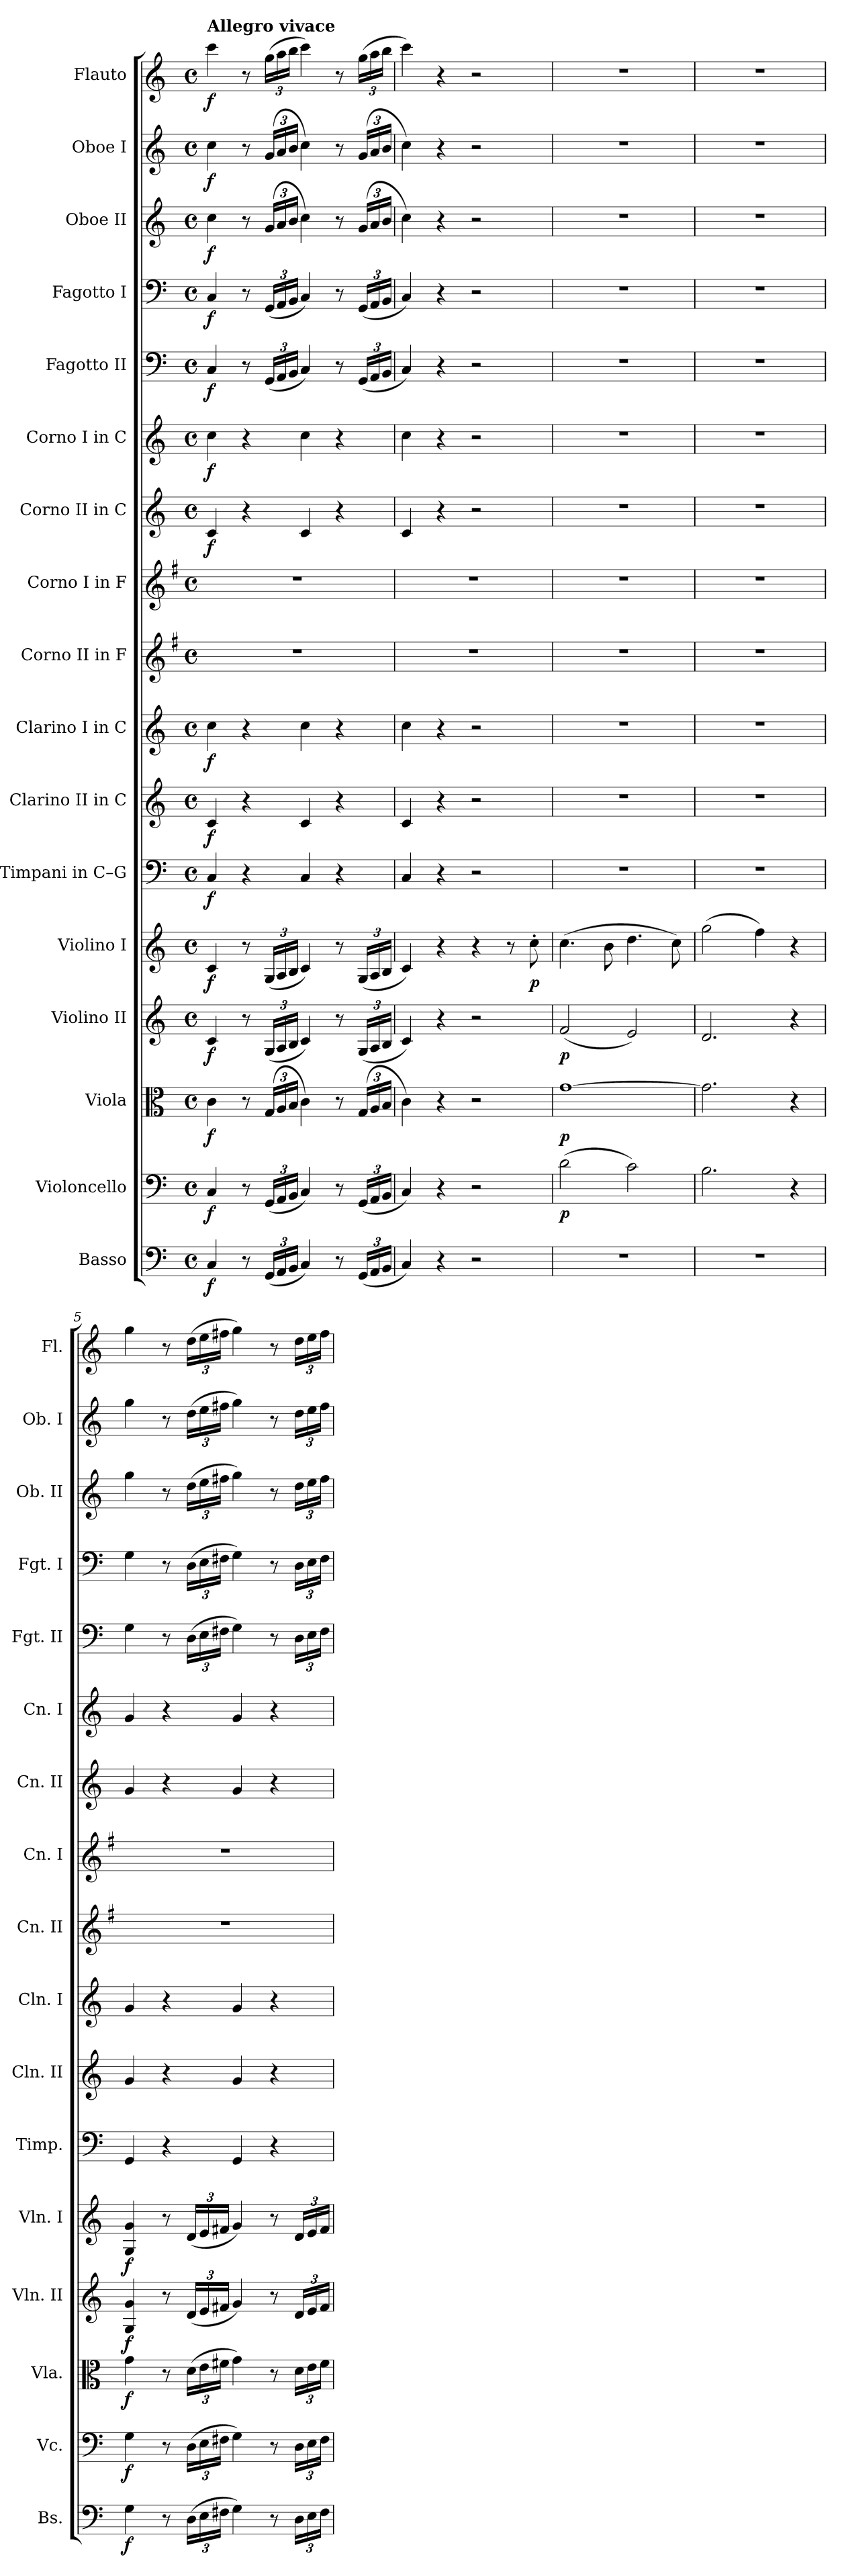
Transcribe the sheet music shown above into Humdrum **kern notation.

**kern	**dynam	**kern	**dynam	**kern	**dynam	**kern	**dynam	**kern	**dynam	**kern	**dynam	**kern	**dynam	**kern	**dynam	**kern	**kern	**kern	**dynam	**kern	**dynam	**kern	**dynam	**kern	**dynam	**kern	**dynam	**kern	**dynam	**kern	**dynam
*part17	*part17	*part16	*part16	*part15	*part15	*part14	*part14	*part13	*part13	*part12	*part12	*part11	*part11	*part10	*part10	*part9	*part8	*part7	*part7	*part6	*part6	*part5	*part5	*part4	*part4	*part3	*part3	*part2	*part2	*part1	*part1
*staff17	*staff17	*staff16	*staff16	*staff15	*staff15	*staff14	*staff14	*staff13	*staff13	*staff12	*staff12	*staff11	*staff11	*staff10	*staff10	*staff9	*staff8	*staff7	*staff7	*staff6	*staff6	*staff5	*staff5	*staff4	*staff4	*staff3	*staff3	*staff2	*staff2	*staff1	*staff1
*I"Basso	*	*I"Violoncello	*	*I"Viola	*	*I"Violino II	*	*I"Violino I	*	*I"Timpani in C–G	*	*I"Clarino II in C	*	*I"Clarino I in C	*	*I"Corno II in F	*I"Corno I in F	*I"Corno II in C	*	*I"Corno I in C	*	*I"Fagotto II	*	*I"Fagotto I	*	*I"Oboe II	*	*I"Oboe I	*	*I"Flauto	*
*I'Bs.	*	*I'Vc.	*	*I'Vla.	*	*I'Vln. II	*	*I'Vln. I	*	*I'Timp.	*	*I'Cln. II	*	*I'Cln. I	*	*I'Cn. II	*I'Cn. I	*I'Cn. II	*	*I'Cn. I	*	*I'Fgt. II	*	*I'Fgt. I	*	*I'Ob. II	*	*I'Ob. I	*	*I'Fl.	*
*clefF4	*	*clefF4	*	*clefC3	*	*clefG2	*	*clefG2	*	*clefF4	*	*clefG2	*	*clefG2	*	*clefG2	*clefG2	*clefG2	*	*clefG2	*	*clefF4	*	*clefF4	*	*clefG2	*	*clefG2	*	*clefG2	*
*ITrd7c12	*	*	*	*	*	*	*	*	*	*	*	*	*	*	*	*ITrd4c7	*ITrd4c7	*ITrd7c12	*	*ITrd7c12	*	*	*	*	*	*	*	*	*	*	*
*k[]	*	*k[]	*	*k[]	*	*k[]	*	*k[]	*	*k[]	*	*k[]	*	*k[]	*	*k[]	*k[]	*k[]	*	*k[]	*	*k[]	*	*k[]	*	*k[]	*	*k[]	*	*k[]	*
*M4/4	*	*M4/4	*	*M4/4	*	*M4/4	*	*M4/4	*	*M4/4	*	*M4/4	*	*M4/4	*	*M4/4	*M4/4	*M4/4	*	*M4/4	*	*M4/4	*	*M4/4	*	*M4/4	*	*M4/4	*	*M4/4	*
*met(c)	*	*met(c)	*	*met(c)	*	*met(c)	*	*met(c)	*	*met(c)	*	*met(c)	*	*met(c)	*	*met(c)	*met(c)	*met(c)	*	*met(c)	*	*met(c)	*	*met(c)	*	*met(c)	*	*met(c)	*	*met(c)	*
=1	=1	=1	=1	=1	=1	=1	=1	=1	=1	=1	=1	=1	=1	=1	=1	=1	=1	=1	=1	=1	=1	=1	=1	=1	=1	=1	=1	=1	=1	=1	=1
!	!	!	!	!	!	!	!	!	!	!	!	!	!	!	!	!	!	!	!	!	!	!	!	!	!	!	!	!	!	!LO:TX:a:B:t=Allegro vivace	!
!	!LO:DY:b	!	!LO:DY:b	!	!LO:DY:b	!	!LO:DY:b	!	!LO:DY:b	!	!LO:DY:b	!	!LO:DY:b	!	!LO:DY:b	!	!	!	!LO:DY:b	!	!LO:DY:b	!	!LO:DY:b	!	!LO:DY:b	!	!LO:DY:b	!	!LO:DY:b	!	!LO:DY:b
4CC/	f	4C/	f	4c\	f	4c/	f	4c/	f	4C/	f	4c/	f	4cc\	f	1r	1r	4C/	f	4c\	f	4C/	f	4C/	f	4cc\	f	4cc\	f	4ccc\	f
8r	.	8r	.	8r	.	8r	.	8r	.	4r	.	4r	.	4r	.	.	.	4r	.	4r	.	8r	.	8r	.	8r	.	8r	.	8r	.
*Xbrackettup	*	*Xbrackettup	*	*Xbrackettup	*	*Xbrackettup	*	*Xbrackettup	*	*	*	*	*	*	*	*	*	*	*	*	*	*Xbrackettup	*	*Xbrackettup	*	*Xbrackettup	*	*Xbrackettup	*	*Xbrackettup	*
(24GGG/LL	.	(24GG/LL	.	(24G/LL	.	(24G/LL	.	(24G/LL	.	.	.	.	.	.	.	.	.	.	.	.	.	(24GG/LL	.	(24GG/LL	.	(24g/LL	.	(24g/LL	.	(24gg\LL	.
24AAA/	.	24AA/	.	24A/	.	24A/	.	24A/	.	.	.	.	.	.	.	.	.	.	.	.	.	24AA/	.	24AA/	.	24a/	.	24a/	.	24aa\	.
24BBB/JJ	.	24BB/JJ	.	24B/JJ	.	24B/JJ	.	24B/JJ	.	.	.	.	.	.	.	.	.	.	.	.	.	24BB/JJ	.	24BB/JJ	.	24b/JJ	.	24b/JJ	.	24bb\JJ	.
4CC/)	.	4C/)	.	4c\)	.	4c/)	.	4c/)	.	4C/	.	4c/	.	4cc\	.	.	.	4C/	.	4c\	.	4C/)	.	4C/)	.	4cc\)	.	4cc\)	.	4ccc\)	.
8r	.	8r	.	8r	.	8r	.	8r	.	4r	.	4r	.	4r	.	.	.	4r	.	4r	.	8r	.	8r	.	8r	.	8r	.	8r	.
(24GGG/LL	.	(24GG/LL	.	(24G/LL	.	(24G/LL	.	(24G/LL	.	.	.	.	.	.	.	.	.	.	.	.	.	(24GG/LL	.	(24GG/LL	.	(24g/LL	.	(24g/LL	.	(24gg\LL	.
24AAA/	.	24AA/	.	24A/	.	24A/	.	24A/	.	.	.	.	.	.	.	.	.	.	.	.	.	24AA/	.	24AA/	.	24a/	.	24a/	.	24aa\	.
24BBB/JJ	.	24BB/JJ	.	24B/JJ	.	24B/JJ	.	24B/JJ	.	.	.	.	.	.	.	.	.	.	.	.	.	24BB/JJ	.	24BB/JJ	.	24b/JJ	.	24b/JJ	.	24bb\JJ	.
=2	=2	=2	=2	=2	=2	=2	=2	=2	=2	=2	=2	=2	=2	=2	=2	=2	=2	=2	=2	=2	=2	=2	=2	=2	=2	=2	=2	=2	=2	=2	=2
4CC/)	.	4C/)	.	4c\)	.	4c/)	.	4c/)	.	4C/	.	4c/	.	4cc\	.	1r	1r	4C/	.	4c\	.	4C/)	.	4C/)	.	4cc\)	.	4cc\)	.	4ccc\)	.
4r	.	4r	.	4r	.	4r	.	4r	.	4r	.	4r	.	4r	.	.	.	4r	.	4r	.	4r	.	4r	.	4r	.	4r	.	4r	.
2r	.	2r	.	2r	.	2r	.	4r	.	2r	.	2r	.	2r	.	.	.	2r	.	2r	.	2r	.	2r	.	2r	.	2r	.	2r	.
.	.	.	.	.	.	.	.	8r	.	.	.	.	.	.	.	.	.	.	.	.	.	.	.	.	.	.	.	.	.	.	.
!	!	!	!	!	!	!	!	!	!LO:DY:b	!	!	!	!	!	!	!	!	!	!	!	!	!	!	!	!	!	!	!	!	!	!
.	.	.	.	.	.	.	.	8cc'\	p	.	.	.	.	.	.	.	.	.	.	.	.	.	.	.	.	.	.	.	.	.	.
=3	=3	=3	=3	=3	=3	=3	=3	=3	=3	=3	=3	=3	=3	=3	=3	=3	=3	=3	=3	=3	=3	=3	=3	=3	=3	=3	=3	=3	=3	=3	=3
!	!	!	!LO:DY:b	!	!LO:DY:b	!	!LO:DY:b	!	!	!	!	!	!	!	!	!	!	!	!	!	!	!	!	!	!	!	!	!	!	!	!
1r	.	(2d\	p	[1g	p	(2f/	p	(4.cc\	.	1r	.	1r	.	1r	.	1r	1r	1r	.	1r	.	1r	.	1r	.	1r	.	1r	.	1r	.
.	.	.	.	.	.	.	.	8b\	.	.	.	.	.	.	.	.	.	.	.	.	.	.	.	.	.	.	.	.	.	.	.
.	.	2c\)	.	.	.	2e/)	.	4.dd\	.	.	.	.	.	.	.	.	.	.	.	.	.	.	.	.	.	.	.	.	.	.	.
.	.	.	.	.	.	.	.	8cc\)	.	.	.	.	.	.	.	.	.	.	.	.	.	.	.	.	.	.	.	.	.	.	.
=4	=4	=4	=4	=4	=4	=4	=4	=4	=4	=4	=4	=4	=4	=4	=4	=4	=4	=4	=4	=4	=4	=4	=4	=4	=4	=4	=4	=4	=4	=4	=4
1r	.	2.B\	.	2.g\]	.	2.d/	.	(2gg\	.	1r	.	1r	.	1r	.	1r	1r	1r	.	1r	.	1r	.	1r	.	1r	.	1r	.	1r	.
.	.	.	.	.	.	.	.	4ff\)	.	.	.	.	.	.	.	.	.	.	.	.	.	.	.	.	.	.	.	.	.	.	.
.	.	4r	.	4r	.	4r	.	4r	.	.	.	.	.	.	.	.	.	.	.	.	.	.	.	.	.	.	.	.	.	.	.
=5	=5	=5	=5	=5	=5	=5	=5	=5	=5	=5	=5	=5	=5	=5	=5	=5	=5	=5	=5	=5	=5	=5	=5	=5	=5	=5	=5	=5	=5	=5	=5
!	!LO:DY:b	!	!LO:DY:b	!	!LO:DY:b	!	!LO:DY:b	!	!LO:DY:b	!	!	!	!	!	!	!	!	!	!	!	!	!	!	!	!	!	!	!	!	!	!
4GG\	f	4G\	f	4g\	f	4G/ 4g/	f	4G/ 4g/	f	4GG/	.	4g/	.	4g/	.	1r	1r	4G/	.	4G/	.	4G\	.	4G\	.	4gg\	.	4gg\	.	4gg\	.
8r	.	8r	.	8r	.	8r	.	8r	.	4r	.	4r	.	4r	.	.	.	4r	.	4r	.	8r	.	8r	.	8r	.	8r	.	8r	.
(>24DD\LL	.	(>24D\LL	.	(>24d\LL	.	(24d/LL	.	(24d/LL	.	.	.	.	.	.	.	.	.	.	.	.	.	(>24D\LL	.	(>24D\LL	.	(>24dd\LL	.	(>24dd\LL	.	(>24dd\LL	.
24EE\	.	24E\	.	24e\	.	24e/	.	24e/	.	.	.	.	.	.	.	.	.	.	.	.	.	24E\	.	24E\	.	24ee\	.	24ee\	.	24ee\	.
24FF#X\JJ	.	24F#X\JJ	.	24f#X\JJ	.	24f#X/JJ	.	24f#X/JJ	.	.	.	.	.	.	.	.	.	.	.	.	.	24F#X\JJ	.	24F#X\JJ	.	24ff#X\JJ	.	24ff#X\JJ	.	24ff#X\JJ	.
4GG\)	.	4G\)	.	4g\)	.	4g/)	.	4g/)	.	4GG/	.	4g/	.	4g/	.	.	.	4G/	.	4G/	.	4G\)	.	4G\)	.	4gg\)	.	4gg\)	.	4gg\)	.
8r	.	8r	.	8r	.	8r	.	8r	.	4r	.	4r	.	4r	.	.	.	4r	.	4r	.	8r	.	8r	.	8r	.	8r	.	8r	.
24DD\LL	.	24D\LL	.	24d\LL	.	24d/LL	.	24d/LL	.	.	.	.	.	.	.	.	.	.	.	.	.	24D\LL	.	24D\LL	.	24dd\LL	.	24dd\LL	.	24dd\LL	.
24EE\	.	24E\	.	24e\	.	24e/	.	24e/	.	.	.	.	.	.	.	.	.	.	.	.	.	24E\	.	24E\	.	24ee\	.	24ee\	.	24ee\	.
24FF#\JJ	.	24F#\JJ	.	24f#\JJ	.	24f#/JJ	.	24f#/JJ	.	.	.	.	.	.	.	.	.	.	.	.	.	24F#\JJ	.	24F#\JJ	.	24ff#\JJ	.	24ff#\JJ	.	24ff#\JJ	.
=	=	=	=	=	=	=	=	=	=	=	=	=	=	=	=	=	=	=	=	=	=	=	=	=	=	=	=	=	=	=	=
*-	*-	*-	*-	*-	*-	*-	*-	*-	*-	*-	*-	*-	*-	*-	*-	*-	*-	*-	*-	*-	*-	*-	*-	*-	*-	*-	*-	*-	*-	*-	*-
